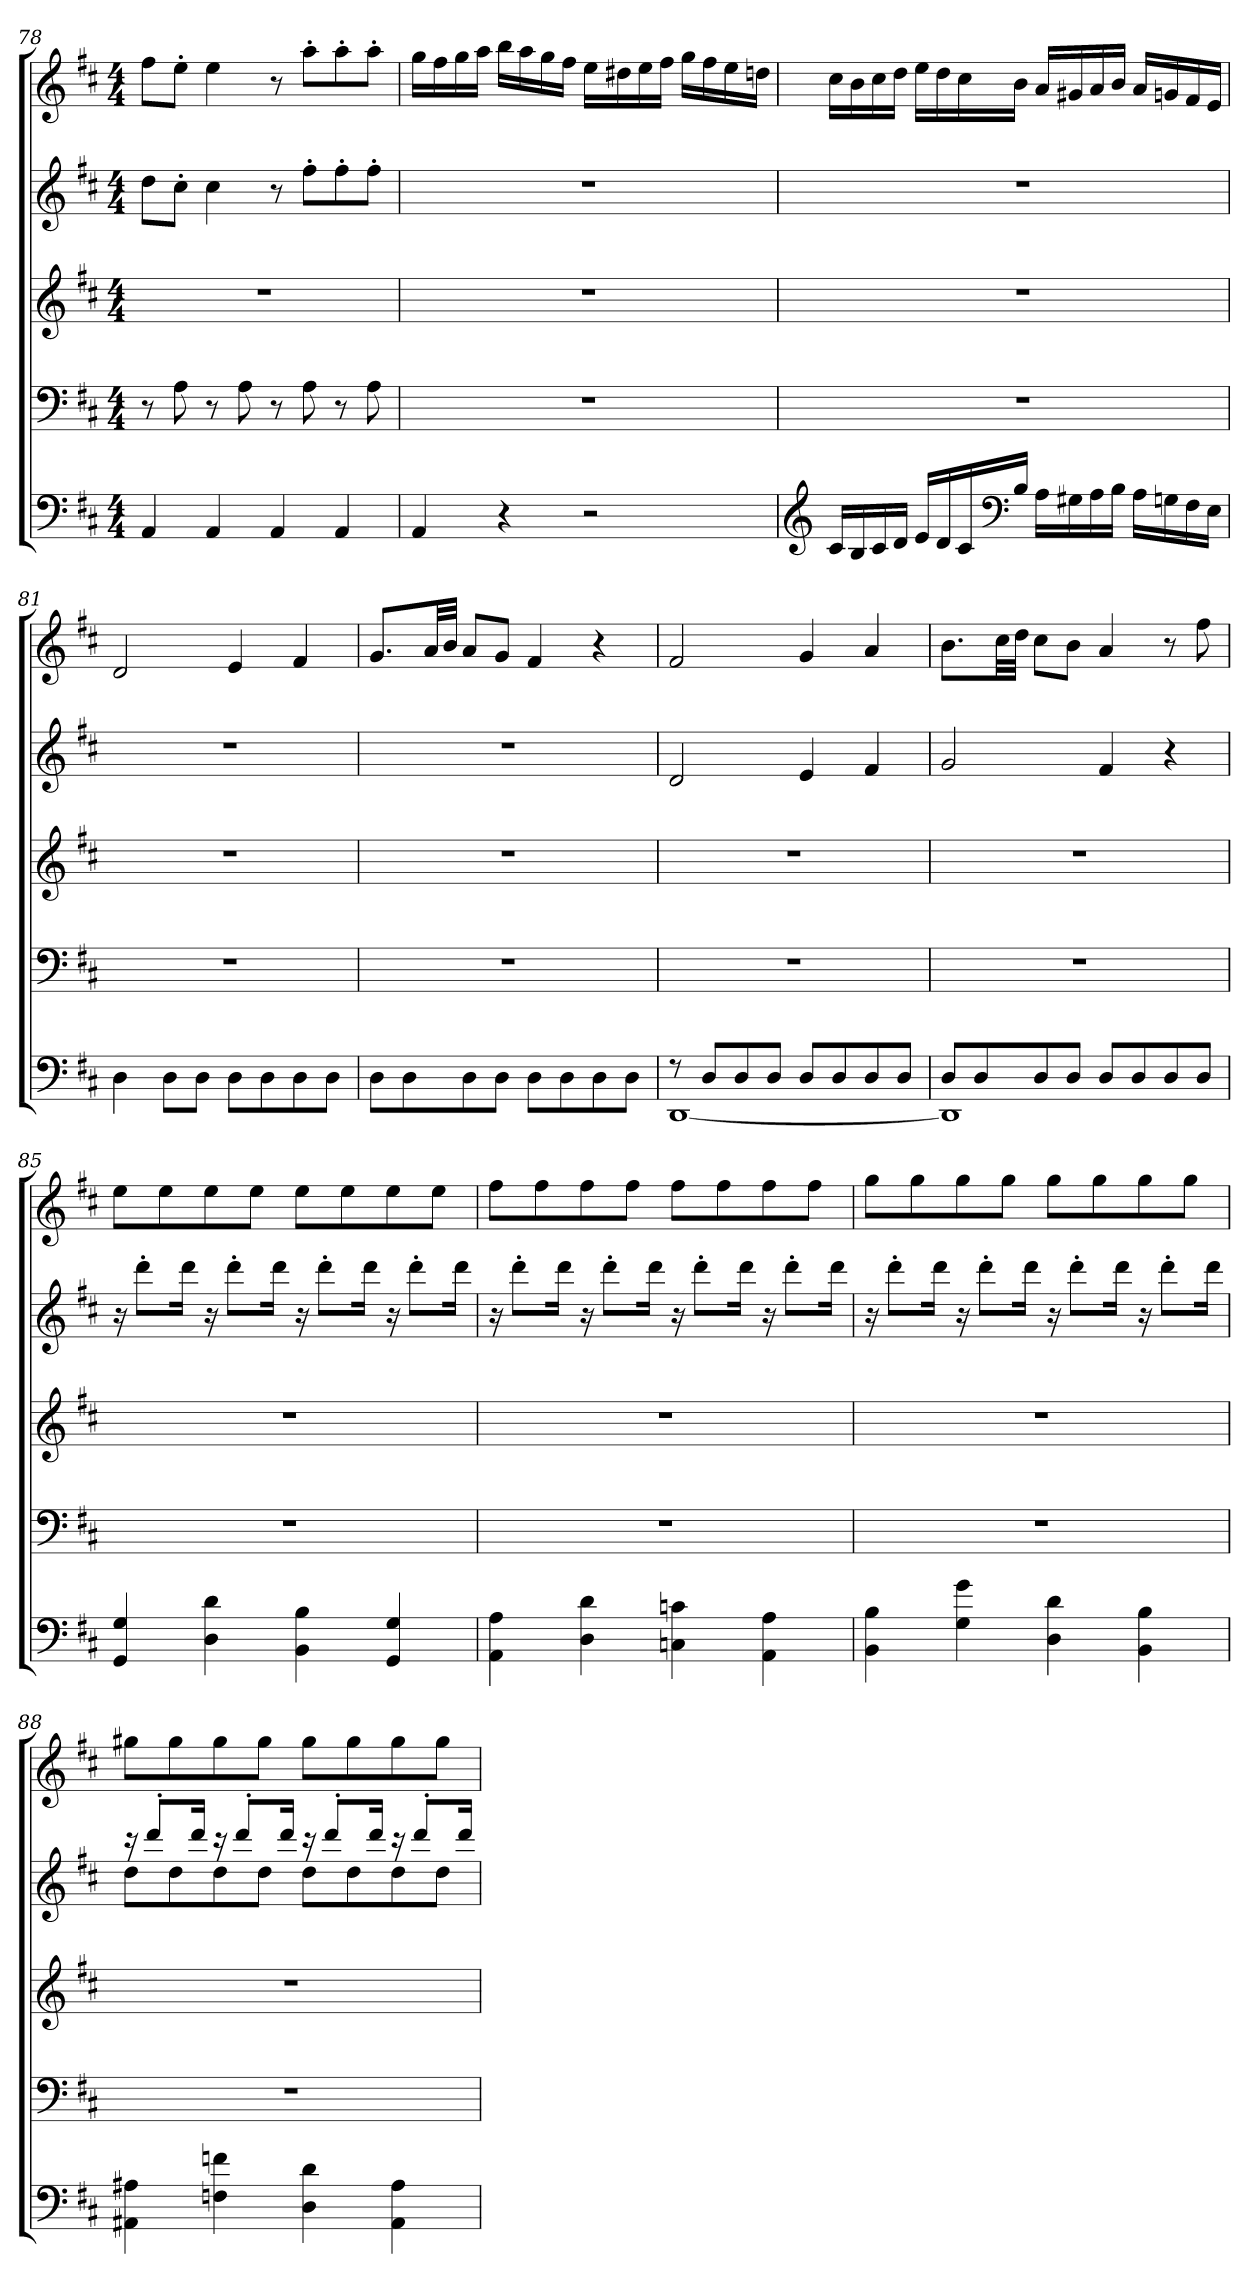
**kern	**kern	**kern	**kern	**kern
*part5	*part4	*part3	*part2	*part1
*staff5	*staff4	*staff3	*staff2	*staff1
*clefF4	*clefF4	*clefG2	*clefG2	*clefG2
*k[f#c#]	*k[f#c#]	*k[f#c#]	*k[f#c#]	*k[f#c#]
*M4/4	*M4/4	*M4/4	*M4/4	*M4/4
=78	=78	=78	=78	=78
4AA/	8r	1r	8dd\L	8ff#\L
.	8A\	.	8cc#'\J	8ee'\J
4AA/	8r	.	4cc#\	4ee\
.	8A\	.	.	.
4AA/	8r	.	8r	8r
.	8A\	.	8ff#'\L	8aa'\L
4AA/	8r	.	8ff#'\	8aa'\
.	8A\	.	8ff#'\J	8aa'\J
=79	=79	=79	=79	=79
*	*	*	*	*MM150
4AA/	1r	1r	1r	16gg\LL
.	.	.	.	16ff#\
.	.	.	.	16gg\
.	.	.	.	16aa\JJ
4r	.	.	.	16bb\LL
.	.	.	.	16aa\
.	.	.	.	16gg\
.	.	.	.	16ff#\JJ
2r	.	.	.	16ee\LL
.	.	.	.	16dd#X\
.	.	.	.	16ee\
.	.	.	.	16ff#\JJ
.	.	.	.	16gg\LL
.	.	.	.	16ff#\
.	.	.	.	16ee\
.	.	.	.	16ddn\JJ
!!LO:PB:g=z
=80	=80	=80	=80	=80
*clefG2	*	*	*	*
*	*	*	*	*MM150
16c#/LL	1r	1r	1r	16cc#\LL
16B/	.	.	.	16b\
16c#/	.	.	.	16cc#\
16d/JJ	.	.	.	16dd\JJ
16e/LL	.	.	.	16ee\LL
16d/	.	.	.	16dd\
16c#/	.	.	.	16cc#\
*clefF4	*	*	*	*
16B/JJ	.	.	.	16b\JJ
16A\LL	.	.	.	16a/LL
16G#X\	.	.	.	16g#X/
16A\	.	.	.	16a/
16B\JJ	.	.	.	16b/JJ
16A\LL	.	.	.	16a/LL
16Gn\	.	.	.	16gn/
16F#\	.	.	.	16f#/
*	*	*	*	*MM149
16E\JJ	.	.	.	16e/JJ
=81	=81	=81	=81	=81
*	*	*	*	*MM150
4D\	1r	1r	1r	2d/
8D\L	.	.	.	.
8D\J	.	.	.	.
8D\L	.	.	.	4e/
8D\	.	.	.	.
8D\	.	.	.	4f#/
8D\J	.	.	.	.
=82	=82	=82	=82	=82
8D\L	1r	1r	1r	8.g/L
8D\	.	.	.	.
.	.	.	.	32a/LL
.	.	.	.	32b/JJJ
8D\	.	.	.	8a/L
8D\J	.	.	.	8g/J
8D\L	.	.	.	4f#/
8D\	.	.	.	.
8D\	.	.	.	4r
8D\J	.	.	.	.
!!LO:LB:g=z
=83	=83	=83	=83	=83
*	*	*	*	*MM150
*^	*	*	*	*
8r	[1DD	1r	1r	2d/	2f#/
8D/L	.	.	.	.	.
8D/	.	.	.	.	.
8D/J	.	.	.	.	.
8D/L	.	.	.	4e/	4g/
8D/	.	.	.	.	.
8D/	.	.	.	4f#/	4a/
8D/J	.	.	.	.	.
=84	=84	=84	=84	=84	=84
8D/L	1DD]	1r	1r	2g/	8.b\L
8D/	.	.	.	.	.
.	.	.	.	.	32cc#\LL
.	.	.	.	.	32dd\JJJ
8D/	.	.	.	.	8cc#\L
8D/J	.	.	.	.	8b\J
8D/L	.	.	.	4f#/	4a/
8D/	.	.	.	.	.
8D/	.	.	.	4r	8r
8D/J	.	.	.	.	8ff#\
*v	*v	*	*	*	*
=85	=85	=85	=85	=85
*	*	*	*	*MM150
4GG/ 4G/	1r	1r	16r	8ee\L
.	.	.	8ddd'\L	.
.	.	.	.	8ee\
.	.	.	16ddd\Jk	.
4D\ 4d\	.	.	16r	8ee\
.	.	.	8ddd'\L	.
.	.	.	.	8ee\J
.	.	.	16ddd\Jk	.
4BB\ 4B\	.	.	16r	8ee\L
.	.	.	8ddd'\L	.
.	.	.	.	8ee\
.	.	.	16ddd\Jk	.
4GG/ 4G/	.	.	16r	8ee\
.	.	.	8ddd'\L	.
.	.	.	.	8ee\J
.	.	.	16ddd\Jk	.
=86	=86	=86	=86	=86
4AA\ 4A\	1r	1r	16r	8ff#\L
.	.	.	8ddd'\L	.
.	.	.	.	8ff#\
.	.	.	16ddd\Jk	.
4D\ 4d\	.	.	16r	8ff#\
.	.	.	8ddd'\L	.
.	.	.	.	8ff#\J
.	.	.	16ddd\Jk	.
4Cn\ 4cn\	.	.	16r	8ff#\L
.	.	.	8ddd'\L	.
.	.	.	.	8ff#\
.	.	.	16ddd\Jk	.
4AA\ 4A\	.	.	16r	8ff#\
.	.	.	8ddd'\L	.
.	.	.	.	8ff#\J
.	.	.	16ddd\Jk	.
!!LO:PB:g=z
=87	=87	=87	=87	=87
*	*	*	*	*MM150
4BB\ 4B\	1r	1r	16r	8gg\L
.	.	.	8ddd'\L	.
.	.	.	.	8gg\
.	.	.	16ddd\Jk	.
4G\ 4g\	.	.	16r	8gg\
.	.	.	8ddd'\L	.
.	.	.	.	8gg\J
.	.	.	16ddd\Jk	.
4D\ 4d\	.	.	16r	8gg\L
.	.	.	8ddd'\L	.
.	.	.	.	8gg\
.	.	.	16ddd\Jk	.
4BB\ 4B\	.	.	16r	8gg\
.	.	.	8ddd'\L	.
.	.	.	.	8gg\J
.	.	.	16ddd\Jk	.
=88	=88	=88	=88	=88
*	*	*	*^	*
4AA#X\ 4A#X\	1r	1r	16r	8dd\L	8gg#X\L
.	.	.	8ddd'/L	.	.
.	.	.	.	8dd\	8gg#\
.	.	.	16ddd/Jk	.	.
4Fn\ 4fn\	.	.	16r	8dd\	8gg#\
.	.	.	8ddd'/L	.	.
.	.	.	.	8dd\J	8gg#\J
.	.	.	16ddd/Jk	.	.
4D\ 4d\	.	.	16r	8dd\L	8gg#\L
.	.	.	8ddd'/L	.	.
.	.	.	.	8dd\	8gg#\
.	.	.	16ddd/Jk	.	.
4AA#\ 4A#\	.	.	16r	8dd\	8gg#\
.	.	.	8ddd'/L	.	.
.	.	.	.	8dd\J	8gg#\J
.	.	.	16ddd/Jk	.	.
*	*	*	*v	*v	*
=	=	=	=	=
*-	*-	*-	*-	*-
